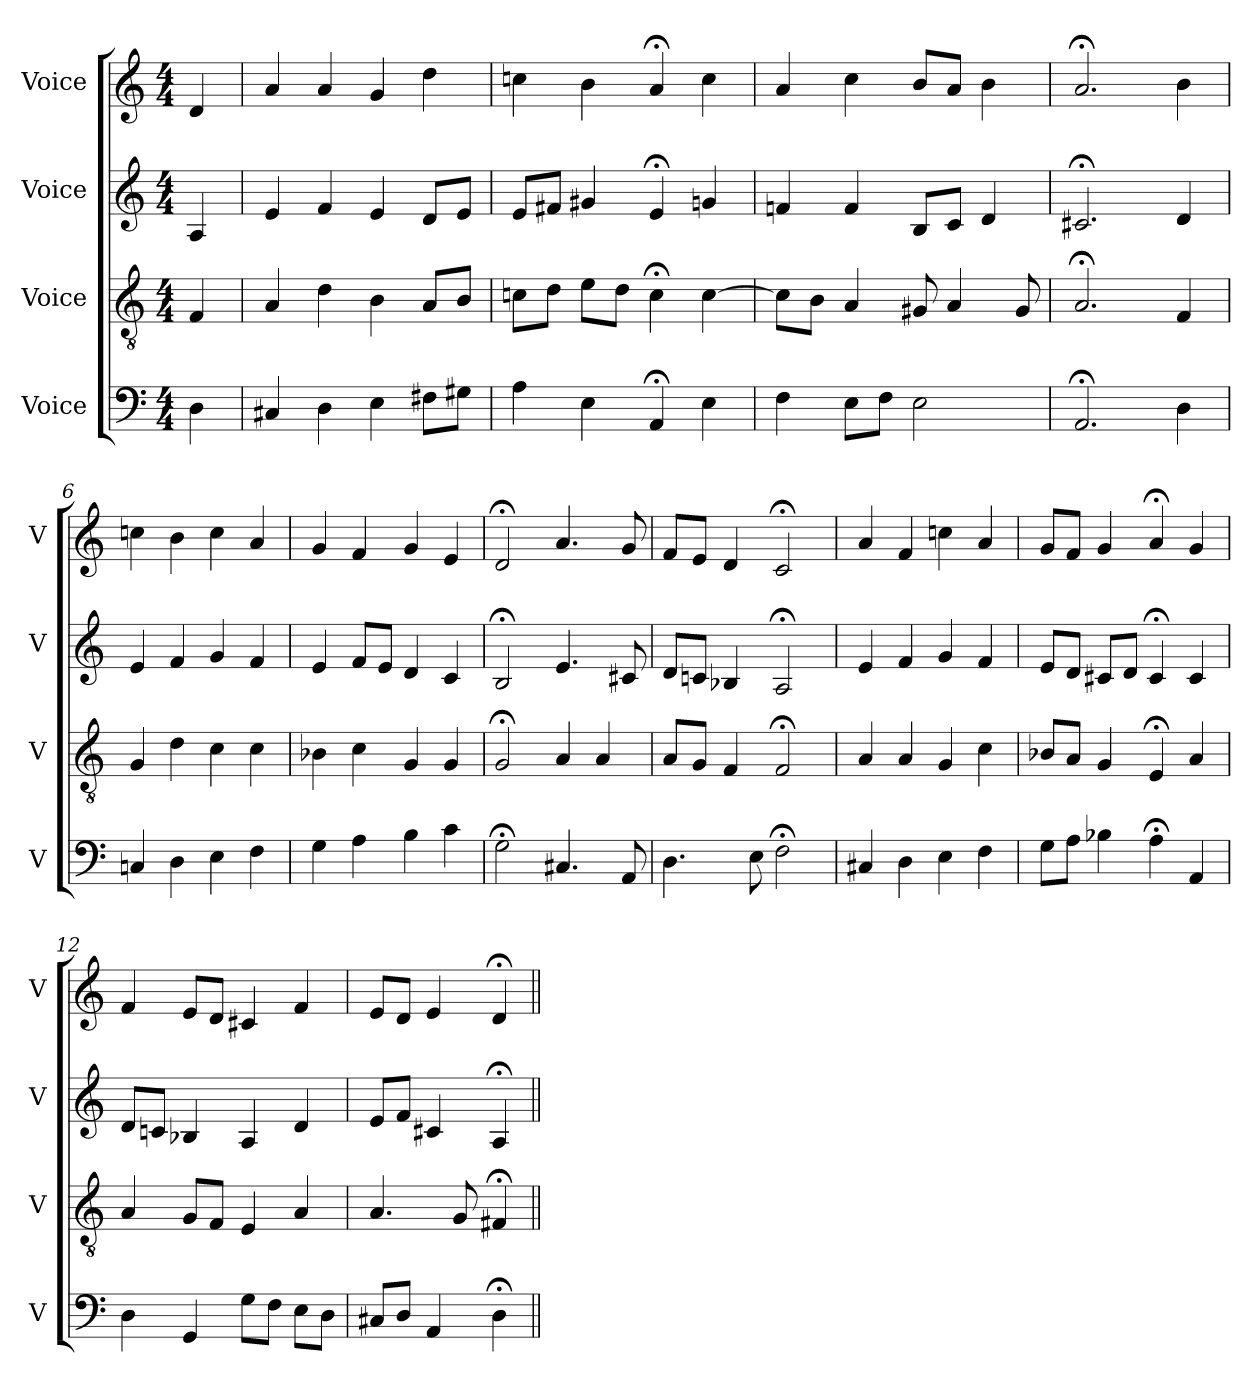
**kern	**kern	**kern	**kern
*part4	*part3	*part2	*part1
*staff4	*staff3	*staff2	*staff1
*I"Voice	*I"Voice	*I"Voice	*I"Voice
*I'V	*I'V	*I'V	*I'V
*clefF4	*clefGv2	*clefG2	*clefG2
*k[]	*k[]	*k[]	*k[]
*M4/4	*M4/4	*M4/4	*M4/4
*MM100	*MM100	*MM100	*MM100
=1	=1	=1	=1
4D\	4F/	4A/	4d/
=2	=2	=2	=2
4C#X/	4A/	4e/	4a/
4D\	4d\	4f/	4a/
4E\	4B\	4e/	4g/
8F#X\L	8A/L	8d/L	4dd\
8G#X\J	8B/J	8e/J	.
=3	=3	=3	=3
4A\	8cn\L	8e/L	4ccn\
.	8d\J	8f#X/J	.
4E\	8e\L	4g#X/	4b\
.	8d\J	.	.
4AA;/	4c;\	4e;/	4a;/
4E\	[4c\	4gn/	4cc\
=4	=4	=4	=4
4F\	8c\L]	4fn/	4a/
.	8B\J	.	.
8E\L	4A/	4f/	4cc\
8F\J	.	.	.
2E\	8G#X/	8B/L	8b/L
.	4A/	8c/J	8a/J
.	.	4d/	4b\
.	8G#/	.	.
=5	=5	=5	=5
2.AA;/	2.A;/	2.c#X;/	2.a;/
4D\	4F/	4d/	4b\
=6	=6	=6	=6
4Cn/	4G/	4e/	4ccn\
4D\	4d\	4f/	4b\
4E\	4c\	4g/	4cc\
4F\	4c\	4f/	4a/
=7	=7	=7	=7
4G\	4B-X\	4e/	4g/
4A\	4c\	8f/L	4f/
.	.	8e/J	.
4B\	4G/	4d/	4g/
4c\	4G/	4c/	4e/
!!LO:LB:g=z
=8	=8	=8	=8
2G;\	2G;/	2B;/	2d;/
4.C#X/	4A/	4.e/	4.a/
.	4A/	.	.
8AA/	.	8c#X/	8g/
=9	=9	=9	=9
4.D\	8A/L	8d/L	8f/L
.	8G/J	8cn/J	8e/J
.	4F/	4B-X/	4d/
8E\	.	.	.
2F;\	2F;/	2A;/	2c;/
=10	=10	=10	=10
4C#X/	4A/	4e/	4a/
4D\	4A/	4f/	4f/
4E\	4G/	4g/	4ccn\
4F\	4c\	4f/	4a/
=11	=11	=11	=11
8G\L	8B-X/L	8e/L	8g/L
8A\J	8A/J	8d/J	8f/J
4B-X\	4G/	8c#X/L	4g/
.	.	8d/J	.
4A;\	4E;/	4c#;/	4a;/
4AA/	4A/	4c#/	4g/
=12	=12	=12	=12
4D\	4A/	8d/L	4f/
.	.	8cn/J	.
4GG/	8G/L	4B-X/	8e/L
.	8F/J	.	8d/J
8G\L	4E/	4A/	4c#X/
8F\J	.	.	.
8E\L	4A/	4d/	4f/
8D\J	.	.	.
!!LO:PB:g=z
=13	=13	=13	=13
8C#X/L	4.A/	8e/L	8e/L
8D/J	.	8f/J	8d/J
4AA/	.	4c#X/	4e/
.	8G/	.	.
4D;\	4F#X;/	4A;/	4d;/
=||	=||	=||	=||
*-	*-	*-	*-
